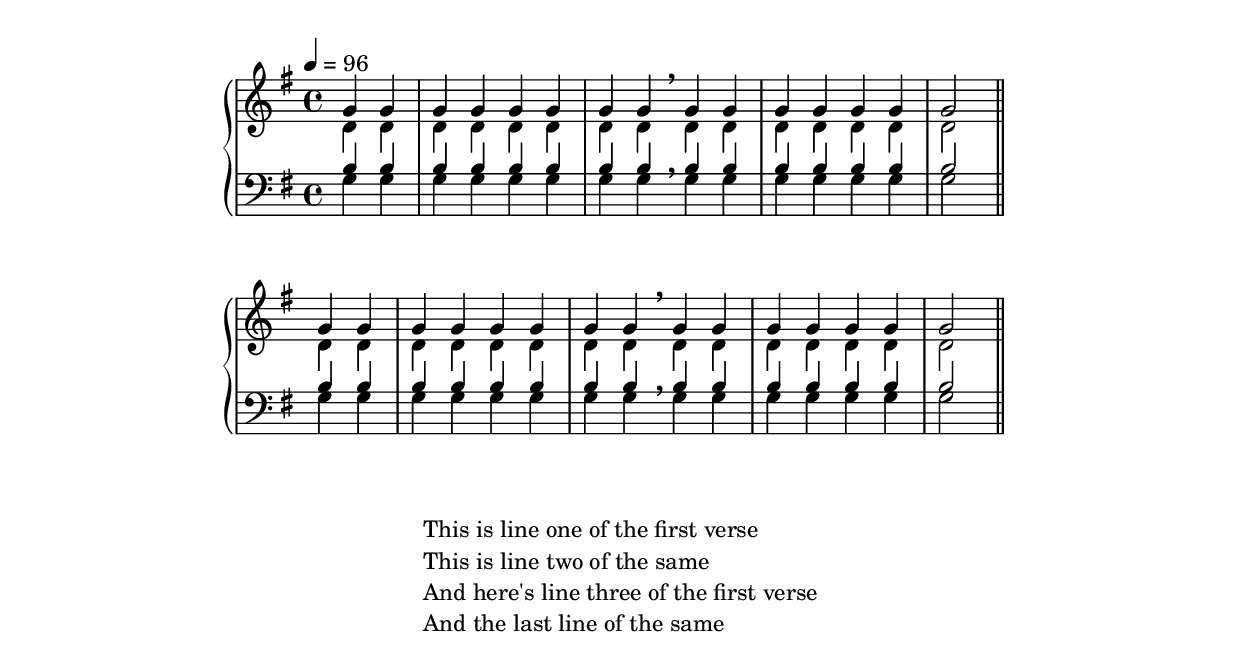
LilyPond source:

%% Do not edit this file; it is automatically
%% generated from LSR http://lsr.dsi.unimi.it
%% This file is in the public domain.
\version "2.13.39"

\header {
  lsrtags = "vocal-music, template"

%% Translation of GIT committish: a874fda3641c9e02f61be5c41b215b8304b8ed00
  texidoces = "
  Este fragmento de código muestra una forma de preparar un himno cuando
cada línea comienza con un compás parcial.  También muestra cómo
añadir los versos como texto independiente debajo de la música.

"

  doctitlees = "Plantilla para himnos"
%%    Translation of GIT committish: ab9e3136d78bfaf15cc6d77ed1975d252c3fe506

  texidocde = "
Dieses Beispiel zeigt eine Möglichkeit, eine Hymnusmelodie zu setzen, in
der jede Zeiel mit einem Auftakt beginnt und einem unvollständigen
Takt abschließt.  Es zeigt auch, wie man die Strophen als allein stehenden
Text unter die Noten hinzufügt.

"
  doctitlede = "Hymnus-Vorlage"


%% Translation of GIT committish: 26375d5016d8d180fc914bfd07cf76f4168f2e37

  texidocfr = "
Le code ci-dessous illustre la manière d'agencer un cantique liturgique
dans lequel chaque ligne débute et se termine par une mesure incomplète.
Vous noterez par ailleurs l'affichage des paroles indépendamment de la
musique.

"
  doctitlefr = "Modèle pour cantique"

  texidoc = "
This code shows one way of setting out a hymn tune when each line
starts and ends with a partial measure.  It also shows how to add the
verses as stand-alone text under the music.

"
  doctitle = "Hymn template"
} % begin verbatim

Timeline = {
  \time 4/4
  \tempo 4=96
  \partial 2
  s2 | s1 | s2 \breathe s2 | s1 | s2 \bar "||" \break
  s2 | s1 | s2 \breathe s2 | s1 | s2 \bar "||"
}

SopranoMusic = \relative g' {
  g4 g | g g g g | g g g g | g g g g | g2
  g4 g | g g g g | g g g g | g g g g | g2
}

AltoMusic = \relative c' {
  d4 d | d d d d | d d d d | d d d d | d2
  d4 d | d d d d | d d d d | d d d d | d2
}

TenorMusic = \relative a {
  b4 b | b b b b | b b b b | b b b b | b2
  b4 b | b b b b | b b b b | b b b b | b2
}

BassMusic =  \relative g {
  g4 g | g g g g | g g g g | g g g g | g2
  g4 g | g g g g | g g g g | g g g g | g2
}

global = {
 \key g \major
}

\score {  % Start score
  <<
    \new PianoStaff <<  % Start pianostaff
      \new Staff <<  % Start Staff = RH
        \global
        \clef "treble"
        \new Voice = "Soprano" <<  % Start Voice = "Soprano"
          \Timeline
          \voiceOne
          \SopranoMusic
        >>  % End Voice = "Soprano"
        \new Voice = "Alto" <<  % Start Voice = "Alto"
          \Timeline
          \voiceTwo
          \AltoMusic
        >>  % End Voice = "Alto"
      >>  % End Staff = RH
      \new Staff <<  % Start Staff = LH
        \global
        \clef "bass"
        \new Voice = "Tenor" <<  % Start Voice = "Tenor"
          \Timeline
          \voiceOne
          \TenorMusic
        >>  % End Voice = "Tenor"
        \new Voice = "Bass" <<  % Start Voice = "Bass"
          \Timeline
          \voiceTwo
          \BassMusic
        >>  % End Voice = "Bass"
      >>  % End Staff = LH
    >>  % End pianostaff
  >>
}  % End score

\markup {
  \fill-line {
    ""
    {
      \column {
        \left-align {
          "This is line one of the first verse"
          "This is line two of the same"
          "And here's line three of the first verse"
          "And the last line of the same"
        }
      }
    }
    ""
  }
}

\paper {  % Start paper block
  indent = 0     % don't indent first system
  line-width = 130   % shorten line length to suit music
}  % End paper block

